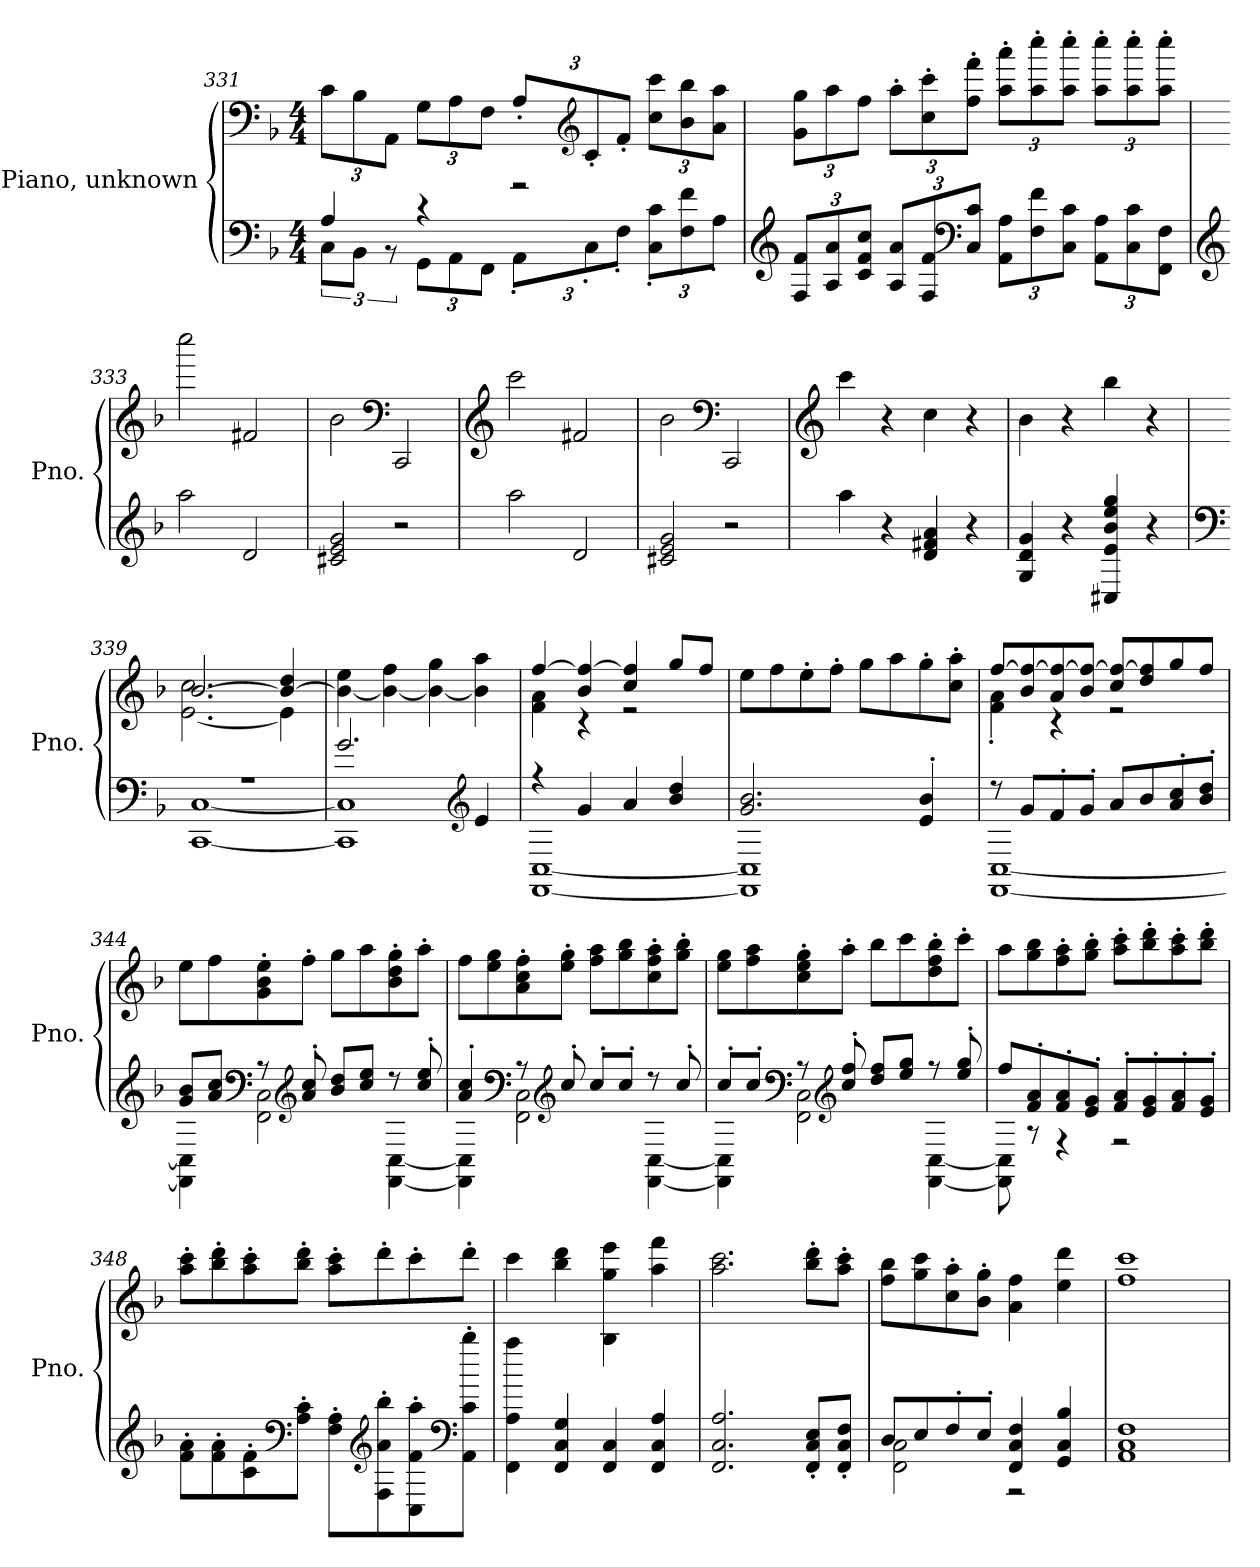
**kern	**kern
*part1	*part1
*staff2	*staff1
*I"Piano, unknown	*
*I'Pno.	*
*clefF4	*clefF4
*k[b-]	*k[b-]
*M4/4	*M4/4
=331	=331
*^	*
*	*	*Xbrackettup
4A/	12C\L	12c\L
.	12BB-\J	12B-\
.	12r	12AA\J
*	*Xbrackettup	*
4r	12GG\L	12G\L
.	12AA\	12A\
.	12FF\J	12F\J
2r	12AA'\L	12A'/L
*	*	*clefG2
.	12C'\	12c'/
.	12F'\J	12f'/J
.	12C\' 12c\'L	12cc\ 12ccc\L
.	12F\' 12f\'	12b-\ 12bb-\
.	12A'\J	12a\ 12aa\J
*v	*v	*
!!LO:PB:g=z
=332	=332
*clefG2	*
12F/ 12f/L	12g\ 12gg\L
12A/ 12a/	12aa\
12c/ 12f/ 12cc/J	12ff\J
12A/ 12a/L	12aa'\L
12F/ 12f/	12cc\' 12ccc\'
*clefF4	*
12C/ 12c/J	12ff\' 12fff\'J
12AA\ 12A\L	12aa\' 12aaa\'L
12F\ 12f\	12aa\' 12cccc\'
12C\ 12c\J	12aa\' 12cccc\'J
12AA\ 12A\L	12aa\' 12cccc\'L
12C\ 12c\	12aa\' 12cccc\'
12FF\ 12F\J	12aa\' 12cccc\'J
=333	=333
*clefG2	*
2aa\	2cccc\
2d/	2f#X/
=334	=334
2c#X/ 2e/ 2g/	2b-\
*	*clefF4
2r	2CC/
=335	=335
*	*clefG2
2aa\	2ccc\
2d/	2f#X/
=336	=336
2c#X/ 2e/ 2g/	2b-\
*	*clefF4
2r	2CC/
!!LO:LB:g=z
=337	=337
*	*clefG2
4aa\	4ccc\
4r	4r
4d/ 4f#X/ 4a/	4cc\
4r	4r
=338	=338
4G/ 4d/ 4g/	4b-\
4r	4r
4C#X/ 4e/ 4b-/ 4ee/ 4gg/	4bb-\
4r	4r
=339	=339
*clefF4	*
*^	*^
1r	[1CC [1C	[2.b-/	[2.e\ 2.cc\
.	.	4b-/_ 4dd/	4e\]
*	*	*v	*v
=340	=340	=340
2.g/	1CC] 1C]	4b-\_ 4ee\
.	.	4b-\_ 4ff\
.	.	4b-\_ 4gg\
*clefG2	*	*
4e/	.	4b-\] 4aa\
=341	=341	=341
*	*	*^
4r	[1FF [1C	[4ff/	4f\ 4a\
4g/	.	4b-/ 4ff/_	4r
4a/	.	4cc/ 4ff/]	2r
4b-/ 4dd/	.	8gg/L	.
.	.	8ff/J	.
*	*	*v	*v
=342	=342	=342
2.g/ 2.b-/	1FF] 1C]	8ee\L
.	.	8ff\
.	.	8ee'\
.	.	8ff'\J
.	.	8gg\L
.	.	8aa\
4e/' 4b-/'	.	8gg'\
.	.	8cc\' 8aa\'J
!!LO:LB:g=z
=343	=343	=343
*	*	*^
8r	[1FF [1C	[8ff/L	4f\' 4a\'
8g/L	.	8b-/ 8ff/_	.
8f'/	.	8a/ 8ff/_	4r
8g'/J	.	8b-/ 8ff/_J	.
8a/L	.	8cc/ 8ff/_L	2r
8b-/	.	8dd/ 8ff/]	.
8a/' 8cc/'	.	8gg/	.
8b-/' 8dd/'J	.	8ff/J	.
*	*	*v	*v
=344	=344	=344
8g/ 8b-/L	4FF\] 4C\]	8ee\L
8a/ 8cc/J	.	8ff\
*clefF4	*	*
8r	2FF\ 2C\	8g\' 8b-\' 8ee\'
*clefG2	*	*
8a/' 8cc/'	.	8ff'\J
8b-/ 8dd/L	.	8gg\L
8cc/ 8ee/J	.	8aa\
8r	[4FF\ [4C\	8b-\' 8dd\' 8gg\'
8cc/' 8ee/'	.	8aa'\J
=345	=345	=345
4a/' 4cc/'	4FF\] 4C\]	8ff\L
.	.	8ee\ 8gg\
*clefF4	*	*
8r	2FF\ 2C\	8a\' 8cc\' 8ff\'
*clefG2	*	*
8cc'/	.	8ee\' 8gg\'J
8cc'/L	.	8ff\ 8aa\L
8cc'/J	.	8gg\ 8bb-\
8r	[4FF\ [4C\	8cc\' 8ff\' 8aa\'
8cc'/	.	8gg\' 8bb-\'J
!!LO:LB:g=z
=346	=346	=346
8cc'/L	4FF\] 4C\]	8ee\ 8gg\L
8cc'/J	.	8ff\ 8aa\
*clefF4	*	*
8r	2FF\ 2C\	8cc\' 8ee\' 8gg\'
*clefG2	*	*
8cc/' 8ff/'	.	8aa'\J
8dd/ 8ff/L	.	8bb-\L
8ee/ 8gg/J	.	8ccc\
8r	[4FF\ [4C\	8dd\' 8ff\' 8bb-\'
8ee/' 8gg/'	.	8ccc'\J
=347	=347	=347
8ff/L	8FF\] 8C\]	8aa\L
8f/' 8a/'	8r	8gg\ 8bb-\
8f/' 8a/'	4r	8ff\' 8aa\'
8e/' 8g/'J	.	8gg\' 8bb-\'J
8f/' 8a/'L	2r	8aa\' 8ccc\'L
8e/' 8g/'	.	8bb-\' 8ddd\'
8f/' 8a/'	.	8aa\' 8ccc\'
8e/' 8g/'J	.	8bb-\' 8ddd\'J
*v	*v	*
=348	=348
8f\' 8a\'L	8aa\' 8ccc\'L
8f\' 8a\'	8bb-\' 8ddd\'
8c\' 8f\'	8aa\' 8ccc\'
*clefF4	*
8A\' 8c\'J	8bb-\' 8ddd\'J
8F\' 8A\'L	8aa\' 8ccc\'L
*clefG2	*
8F\' 8a\' 8bb-\'	8ddd'\
8C\' 8f\' 8aa\'	8ccc'\
*clefF4	*
8AA\' 8c\' 8bb-\'J	8ddd'\J
!!LO:LB:g=z
=349	=349
4FF\ 4A\ 4aa\	4ccc\
4FF/ 4C/ 4G/	4bb-\ 4ddd\
4FF/ 4C/	4B-\ 4gg\ 4eee\
4FF/ 4C/ 4A/	4aa\ 4fff\
=350	=350
2.FF/ 2.C/ 2.A/	2.aa\ 2.ccc\
8FF/' 8C/' 8E/'L	8bb-\' 8ddd\'L
8FF/' 8C/' 8F/'J	8aa\' 8ccc\'J
=351	=351
*^	*
8D/L	2FF\ 2C\	8ff\ 8bb-\L
8E/	.	8gg\ 8ccc\
8F'/	.	8cc\' 8aa\'
8E'/J	.	8b-\' 8gg\'J
4FF/ 4C/ 4F/	2r	4a\ 4ff\
4GG/ 4C/ 4B-/	.	4ee\ 4ddd\
*v	*v	*
=352	=352
1AA 1C 1F	1ff 1ccc
=	=
*-	*-
